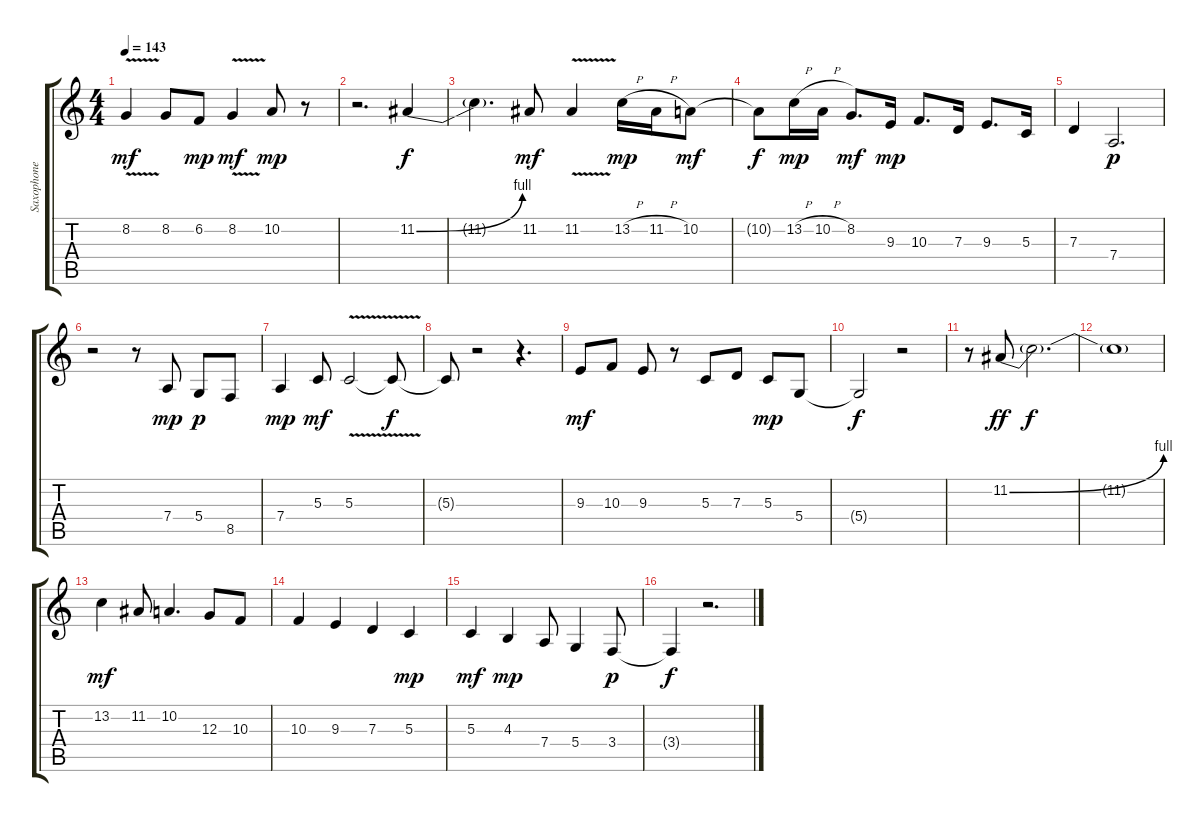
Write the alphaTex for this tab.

\track ("Saxophone" "Saxophone") {instrument tenorsax}
\staff {score tabs}
\tuning (E4 B3 G3 D3 A2 E2) {hide}
\ts (4 4)
\tempo 143
\clef g2
\ks c
8.2{v}.4{dy mf} 8.2.8 6.2.8{dy mp} 8.2{v}.4{dy mf} 10.2.8{dy mp} r.8 |
r.2{d} 11.2{be (bend 0 0 60 4)}.4{dy f} |
11.2{t}.4{d} 11.2.8{dy mf} 11.2{v}.4 13.2{h}.16{dy mp} 11.2{h}.16 10.2.8{dy mf} |
10.2{t}.8{dy f} 13.2{h}.16{dy mp} 10.2{h}.16 8.2.8{d dy mf} 9.3.16{dy mp} 10.3.8{d} 7.3.16 9.3.8{d} 5.3.16 |
7.3.4 7.4.2{d dy p} |
r.2 r.8 7.4.8{dy mp} 5.4.8{dy p} 8.5.8 |
7.4.4{dy mp} 5.3.8{dy mf} 5.3{v}.2 5.3{t}.8{dy f} |
5.3{t}.8 r.2 r.4{d} |
9.3.8{dy mf} 10.3.8 9.3.8 r.8 5.3.8 7.3.8 5.3.8{dy mp} 5.4.8 |
5.4{t}.2{dy f} r.2 |
r.8 11.2{be (bend 0 0 60 4)}.8{dy ff} 11.2{t}.2{d dy f} |
11.2{t}.1 |
13.2.4{dy mf} 11.2.8 10.2.4{d} 12.3.8 10.3.8 |
10.3.4 9.3.4 7.3.4 5.3.4{dy mp} |
5.3.4{dy mf} 4.3.4{dy mp} 7.4.8 5.4.4 3.4.8{dy p} |
3.4{t}.4{dy f} r.2{d}
